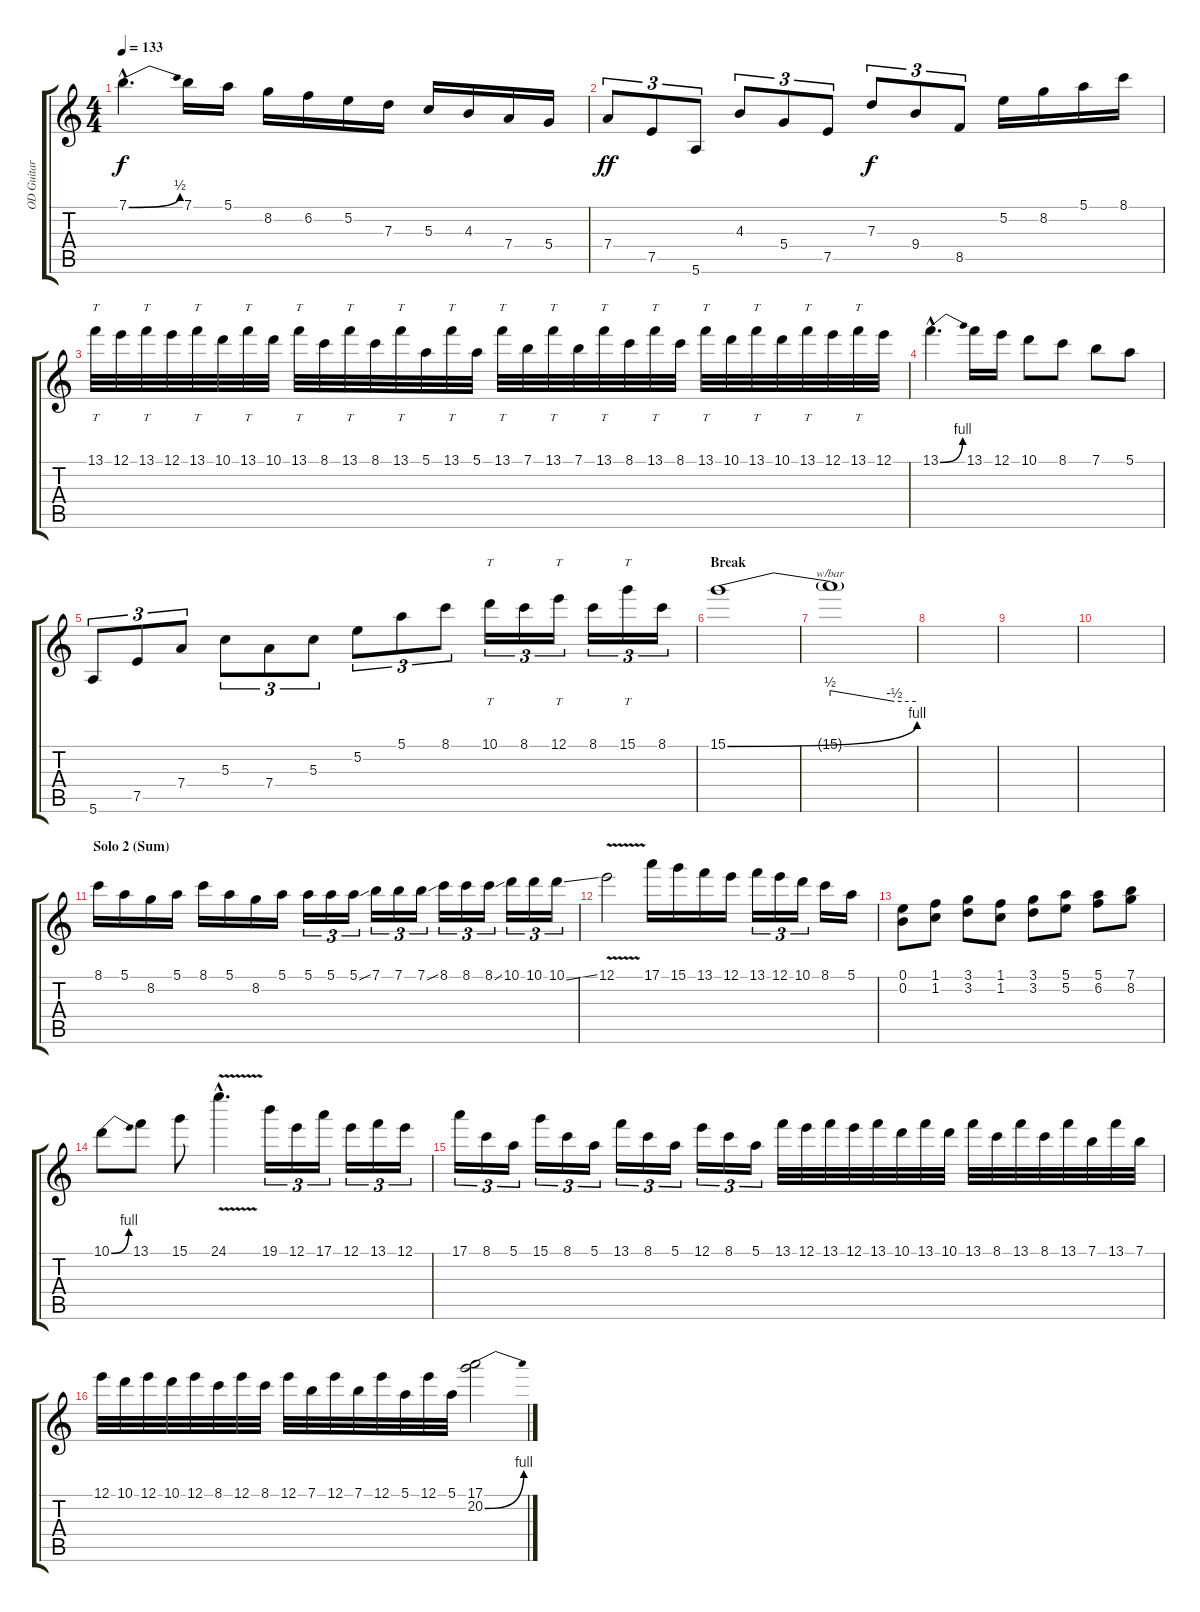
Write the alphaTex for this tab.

\track ("OD Guitar" "OD Guitar") {instrument overdrivenguitar}
\staff {score tabs}
\tuning (E4 B3 G3 D3 A2 E2) {hide}
\ts (4 4)
\tempo 133
\clef g2
\ks c
7.1{be (bend 0 0 60 2) hac}.4{d dy f} 7.1.16 5.1.16 8.2.16 6.2.16 5.2.16 7.3.16 5.3.16 4.3.16 7.4.16 5.4.16 |
7.4.8{tu (3 2) dy ff} 7.5.8{tu (3 2)} 5.6.8{tu (3 2)} 4.3.8{tu (3 2)} 5.4.8{tu (3 2)} 7.5.8{tu (3 2)} 7.3.8{tu (3 2) dy f} 9.4.8{tu (3 2)} 8.5.8{tu (3 2)} 5.2.16 8.2.16 5.1.16 8.1.16 |
13.1.32{tt} 12.1.32 13.1.32{tt} 12.1.32 13.1.32{tt} 10.1.32 13.1.32{tt} 10.1.32 13.1.32{tt} 8.1.32 13.1.32{tt} 8.1.32 13.1.32{tt} 5.1.32 13.1.32{tt} 5.1.32 13.1.32{tt} 7.1.32 13.1.32{tt} 7.1.32 13.1.32{tt} 8.1.32 13.1.32{tt} 8.1.32 13.1.32{tt} 10.1.32 13.1.32{tt} 10.1.32 13.1.32{tt} 12.1.32 13.1.32{tt} 12.1.32 |
13.1{be (bend 0 0 60 4) hac}.4{d} 13.1.16 12.1.16 10.1.8 8.1.8 7.1.8 5.1.8 |
5.6.8{tu (3 2)} 7.5.8{tu (3 2)} 7.4.8{tu (3 2)} 5.3.8{tu (3 2)} 7.4.8{tu (3 2)} 5.3.8{tu (3 2)} 5.2.8{tu (3 2)} 5.1.8{tu (3 2)} 8.1.8{tu (3 2)} 10.1.16{tt tu (3 2)} 8.1.16{tu (3 2)} 12.1.16{tt tu (3 2)} 8.1.16{tu (3 2)} 15.1.16{tt tu (3 2)} 8.1.16{tu (3 2)} |
\section ("" "Break")
15.1{be (bend 0 0 60 4)}.1{volume 4} |
15.1{t}.1{tbe (custom default 0 2 45 -2 60 -2)} |
|
|
|
\section ("" "Solo 2 (Sum)")
8.1.16{volume 15} 5.1.16 8.2.16 5.1.16 8.1.16 5.1.16 8.2.16 5.1.16 5.1.16{tu (3 2)} 5.1.16{tu (3 2)} 5.1{ss}.16{tu (3 2)} 7.1.16{tu (3 2)} 7.1.16{tu (3 2)} 7.1{ss}.16{tu (3 2)} 8.1.16{tu (3 2)} 8.1.16{tu (3 2)} 8.1{ss}.16{tu (3 2)} 10.1.16{tu (3 2)} 10.1.16{tu (3 2)} 10.1{ss}.16{tu (3 2)} |
12.1{v}.2 17.1.16 15.1.16 13.1.16 12.1.16 13.1.16{tu (3 2)} 12.1.16{tu (3 2)} 10.1.16{tu (3 2)} 8.1.16 5.1.16 |
(0.1 0.2).8 (1.1 1.2).8 (3.1 3.2).8 (1.1 1.2).8 (3.1 3.2).8 (5.1 5.2).8 (5.1 6.2).8 (7.1 8.2).8 |
10.1{be (bend 0 0 60 4)}.8 13.1.8 15.1.8 24.1{v hac}.4{d} 19.1.16{tu (3 2)} 12.1.16{tu (3 2)} 17.1.16{tu (3 2)} 12.1.16{tu (3 2)} 13.1.16{tu (3 2)} 12.1.16{tu (3 2)} |
17.1.16{tu (3 2)} 8.1.16{tu (3 2)} 5.1.16{tu (3 2)} 15.1.16{tu (3 2)} 8.1.16{tu (3 2)} 5.1.16{tu (3 2)} 13.1.16{tu (3 2)} 8.1.16{tu (3 2)} 5.1.16{tu (3 2)} 12.1.16{tu (3 2)} 8.1.16{tu (3 2)} 5.1.16{tu (3 2)} 13.1.32 12.1.32 13.1.32 12.1.32 13.1.32 10.1.32 13.1.32 10.1.32 13.1.32 8.1.32 13.1.32 8.1.32 13.1.32 7.1.32 13.1.32 7.1.32 |
12.1.32 10.1.32 12.1.32 10.1.32 12.1.32 8.1.32 12.1.32 8.1.32 12.1.32 7.1.32 12.1.32 7.1.32 12.1.32 5.1.32 12.1.32 5.1.32 (17.1 20.2{be (bend 0 0 60 4)}).2
